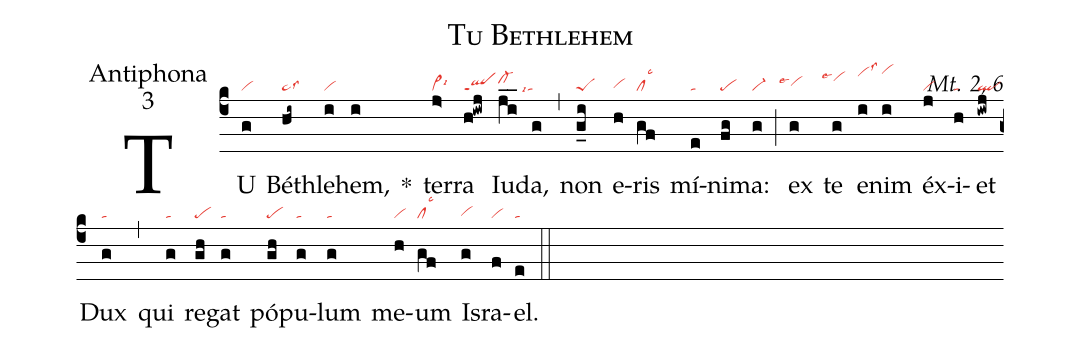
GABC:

name:Tu Bethlehem;
office-part:Antiphona;
mode:3;
commentary:Mt. 2, 6;
nabc-lines:1;
%%
(c4)
TU(g|vi) Béth(hi~|ta>lss3)le(i|vi)hem,(i) *()
ter(j>|vi>lsi6)ra(h!iwj|qlppt1) Iu(ji__|cl-hi)da,(g|```talsi4) (,)
non(g_i|peS) e(h|vihg)ris(gf|cllsc3) mí(e|ta)ni(fg|pe)ma:(g|vi-) (;)
ex(g|```vihhlse4) te(g|```vihjlse4) e(i|vihllss3)nim(i|vihm) éx(j|vi)i(h|ta)et(iwj|ql) Dux(g|ta) (,)
qui(g|ta) re(gh|pe)gat(g|ta) pó(gh|pe)pu(g|ta)lum(g|ta) me(h|vi)um(gf|cllsc3) Is(g|vihg)ra(f|vi)el.(e|ta) (::)
